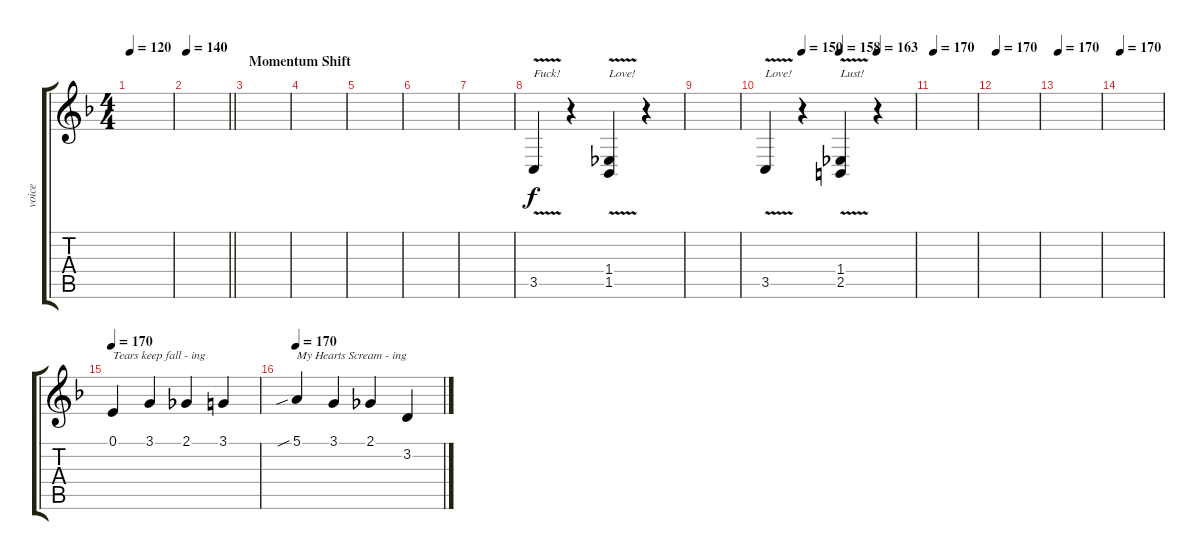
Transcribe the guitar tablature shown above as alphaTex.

\track ("voice" "voice") {instrument tenorsax}
\staff {score tabs}
\tuning (E4 B3 G3 D3 A2 E2) {hide}
\ts (4 4)
\tempo 120
\clef g2
\ks dminor
|
\tempo 140
\barLineRight lightlight
|
\section ("" "Momentum Shift")
|
|
|
|
|
3.5{v}.4{txt "Fuck!"} r.4 (1.4{v} 1.5).4{txt "Love!"} r.4 |
|
\tempo (150 0.25)
\tempo (158 0.5)
\tempo (163 0.75)
3.5{v}.4{txt "Love!"} r.4 (1.4{v} 2.5).4{txt "Lust!"} r.4 |
\tempo 170
|
\tempo 170
|
\tempo 170
|
\tempo 170
|
\tempo 170
0.1.4{txt "Tears keep fall - ing"} 3.1.4 2.1.4 3.1.4 |
\tempo 170
5.1{sib}.4{txt "My Hearts Scream - ing"} 3.1.4 2.1.4 3.2.4
